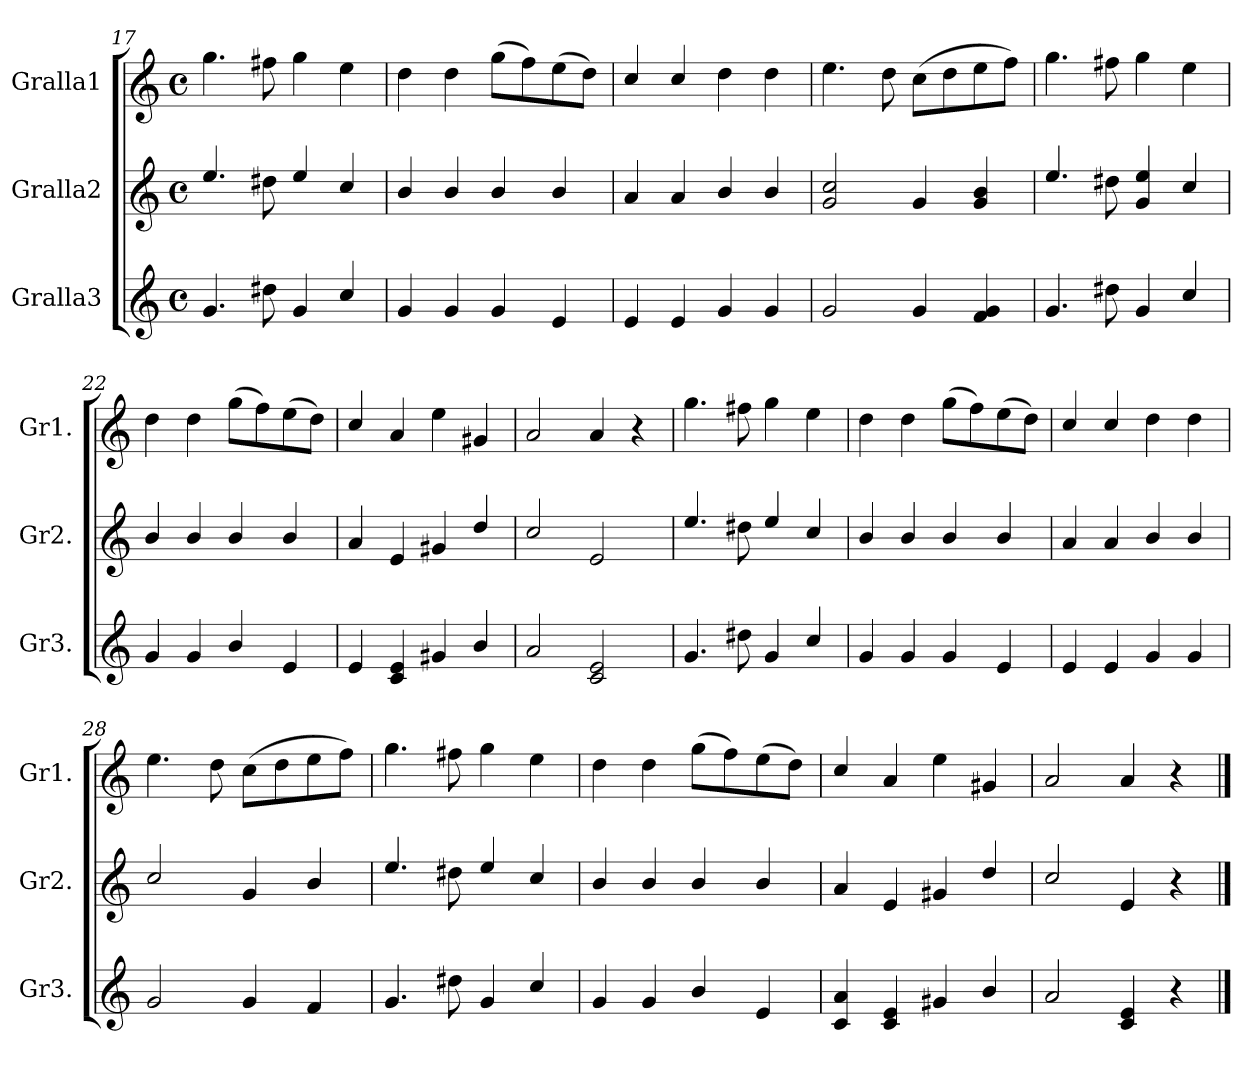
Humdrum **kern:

**kern	**kern	**kern
*part3	*part2	*part1
*staff3	*staff2	*staff1
*I"Gralla3	*I"Gralla2	*I"Gralla1
*I'Gr3.	*I'Gr2.	*I'Gr1.
*clefG2	*clefG2	*clefG2
*k[]	*k[]	*k[]
*M4/4	*M4/4	*M4/4
*met(c)	*met(c)	*met(c)
=17	=17	=17
4.g/	4.ee/	4.gg\
8dd#X\	8dd#X\	8ff#X\
4g/	4ee/	4gg\
4cc/	4cc/	4ee\
=18	=18	=18
4g/	4b/	4dd\
4g/	4b/	4dd\
4g/	4b/	(>8gg\L
.	.	8ff\)
4e/	4b/	(>8ee\
.	.	8dd\J)
=19	=19	=19
4e/	4a/	4cc/
4e/	4a/	4cc/
4g/	4b/	4dd\
4g/	4b/	4dd\
=20	=20	=20
2g/	2g/ 2cc/	4.ee\
.	.	8dd\
4g/	4g/	(>8cc\L
.	.	8dd\
4f/ 4g/	4g/ 4b/	8ee\
.	.	8ff\J)
=21	=21	=21
4.g/	4.ee/	4.gg\
8dd#X\	8dd#X\	8ff#X\
4g/	4g/ 4ee/	4gg\
4cc/	4cc/	4ee\
=22	=22	=22
4g/	4b/	4dd\
4g/	4b/	4dd\
4b/	4b/	(>8gg\L
.	.	8ff\)
4e/	4b/	(>8ee\
.	.	8dd\J)
=23	=23	=23
4e/	4a/	4cc/
4c/ 4e/	4e/	4a/
4g#X/	4g#X/	4ee\
4b/	4dd/	4g#X/
!!LO:LB:g=z
=24	=24	=24
2a/	2cc/	2a/
2c/ 2e/	2e/	4a/
.	.	4r
=25	=25	=25
4.g/	4.ee/	4.gg\
8dd#X\	8dd#X\	8ff#X\
4g/	4ee/	4gg\
4cc/	4cc/	4ee\
=26	=26	=26
4g/	4b/	4dd\
4g/	4b/	4dd\
4g/	4b/	(>8gg\L
.	.	8ff\)
4e/	4b/	(>8ee\
.	.	8dd\J)
=27	=27	=27
4e/	4a/	4cc/
4e/	4a/	4cc/
4g/	4b/	4dd\
4g/	4b/	4dd\
=28	=28	=28
2g/	2cc/	4.ee\
.	.	8dd\
4g/	4g/	(>8cc\L
.	.	8dd\
4f/	4b/	8ee\
.	.	8ff\J)
=29	=29	=29
4.g/	4.ee/	4.gg\
8dd#X\	8dd#X\	8ff#X\
4g/	4ee/	4gg\
4cc/	4cc/	4ee\
=30	=30	=30
4g/	4b/	4dd\
4g/	4b/	4dd\
4b/	4b/	(>8gg\L
.	.	8ff\)
4e/	4b/	(>8ee\
.	.	8dd\J)
=31	=31	=31
4c/ 4a/	4a/	4cc/
4c/ 4e/	4e/	4a/
4g#X/	4g#X/	4ee\
4b/	4dd/	4g#X/
=32	=32	=32
2a/	2cc/	2a/
4c/ 4e/	4e/	4a/
4r	4r	4r
==	==	==
*-	*-	*-
